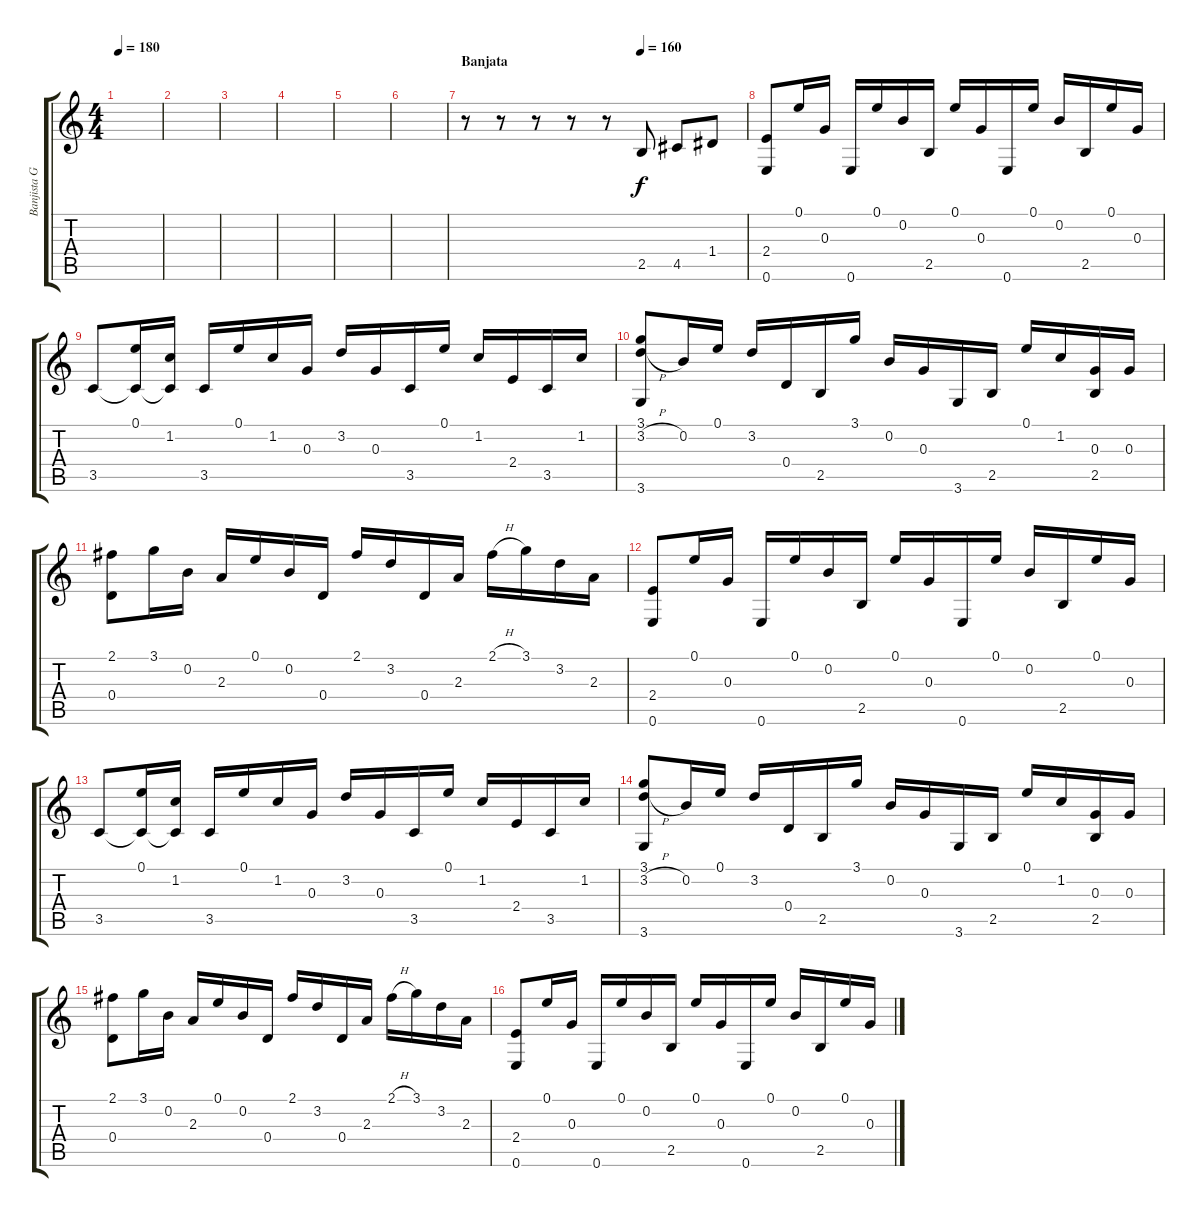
\track ("Banjista Guest" "Banjista G") {instrument banjo}
\staff {score tabs}
\tuning (E4 B3 G3 D3 A2 E2) {hide}
\displaytranspose 12
\ts (4 4)
\tempo 180
\clef g2
\ks c
|
|
|
|
|
|
\section ("" "Banjata")
\tempo (160 0.625)
r.8 r.8 r.8 r.8 r.8 2.5.8{instrument banjo} 4.5.8 1.4.8 |
(2.4 0.6).8 0.1.16 0.3.16 0.6.16 0.1.16 0.2.16 2.5.16 0.1.16 0.3.16 0.6.16 0.1.16 0.2.16 2.5.16 0.1.16 0.3.16 |
3.5.8 (0.1 3.5{t}).16 (1.2 3.5{t}).16 3.5.16 0.1.16 1.2.16 0.3.16 3.2.16 0.3.16 3.5.16 0.1.16 1.2.16 2.4.16 3.5.16 1.2.16 |
(3.1 3.2{h} 3.6).8 0.2.16 0.1.16 3.2.16 0.4.16 2.5.16 3.1.16 0.2.16 0.3.16 3.6.16 2.5.16 0.1.16 1.2.16 (0.3 2.5).16 0.3.16 |
(2.1 0.4).8 3.1.16 0.2.16 2.3.16 0.1.16 0.2.16 0.4.16 2.1.16 3.2.16 0.4.16 2.3.16 2.1{h}.16 3.1.16 3.2.16 2.3.16 |
(2.4 0.6).8 0.1.16 0.3.16 0.6.16 0.1.16 0.2.16 2.5.16 0.1.16 0.3.16 0.6.16 0.1.16 0.2.16 2.5.16 0.1.16 0.3.16 |
3.5.8 (0.1 3.5{t}).16 (1.2 3.5{t}).16 3.5.16 0.1.16 1.2.16 0.3.16 3.2.16 0.3.16 3.5.16 0.1.16 1.2.16 2.4.16 3.5.16 1.2.16 |
(3.1 3.2{h} 3.6).8 0.2.16 0.1.16 3.2.16 0.4.16 2.5.16 3.1.16 0.2.16 0.3.16 3.6.16 2.5.16 0.1.16 1.2.16 (0.3 2.5).16 0.3.16 |
(2.1 0.4).8 3.1.16 0.2.16 2.3.16 0.1.16 0.2.16 0.4.16 2.1.16 3.2.16 0.4.16 2.3.16 2.1{h}.16 3.1.16 3.2.16 2.3.16 |
(2.4 0.6).8 0.1.16 0.3.16 0.6.16 0.1.16 0.2.16 2.5.16 0.1.16 0.3.16 0.6.16 0.1.16 0.2.16 2.5.16 0.1.16 0.3.16
